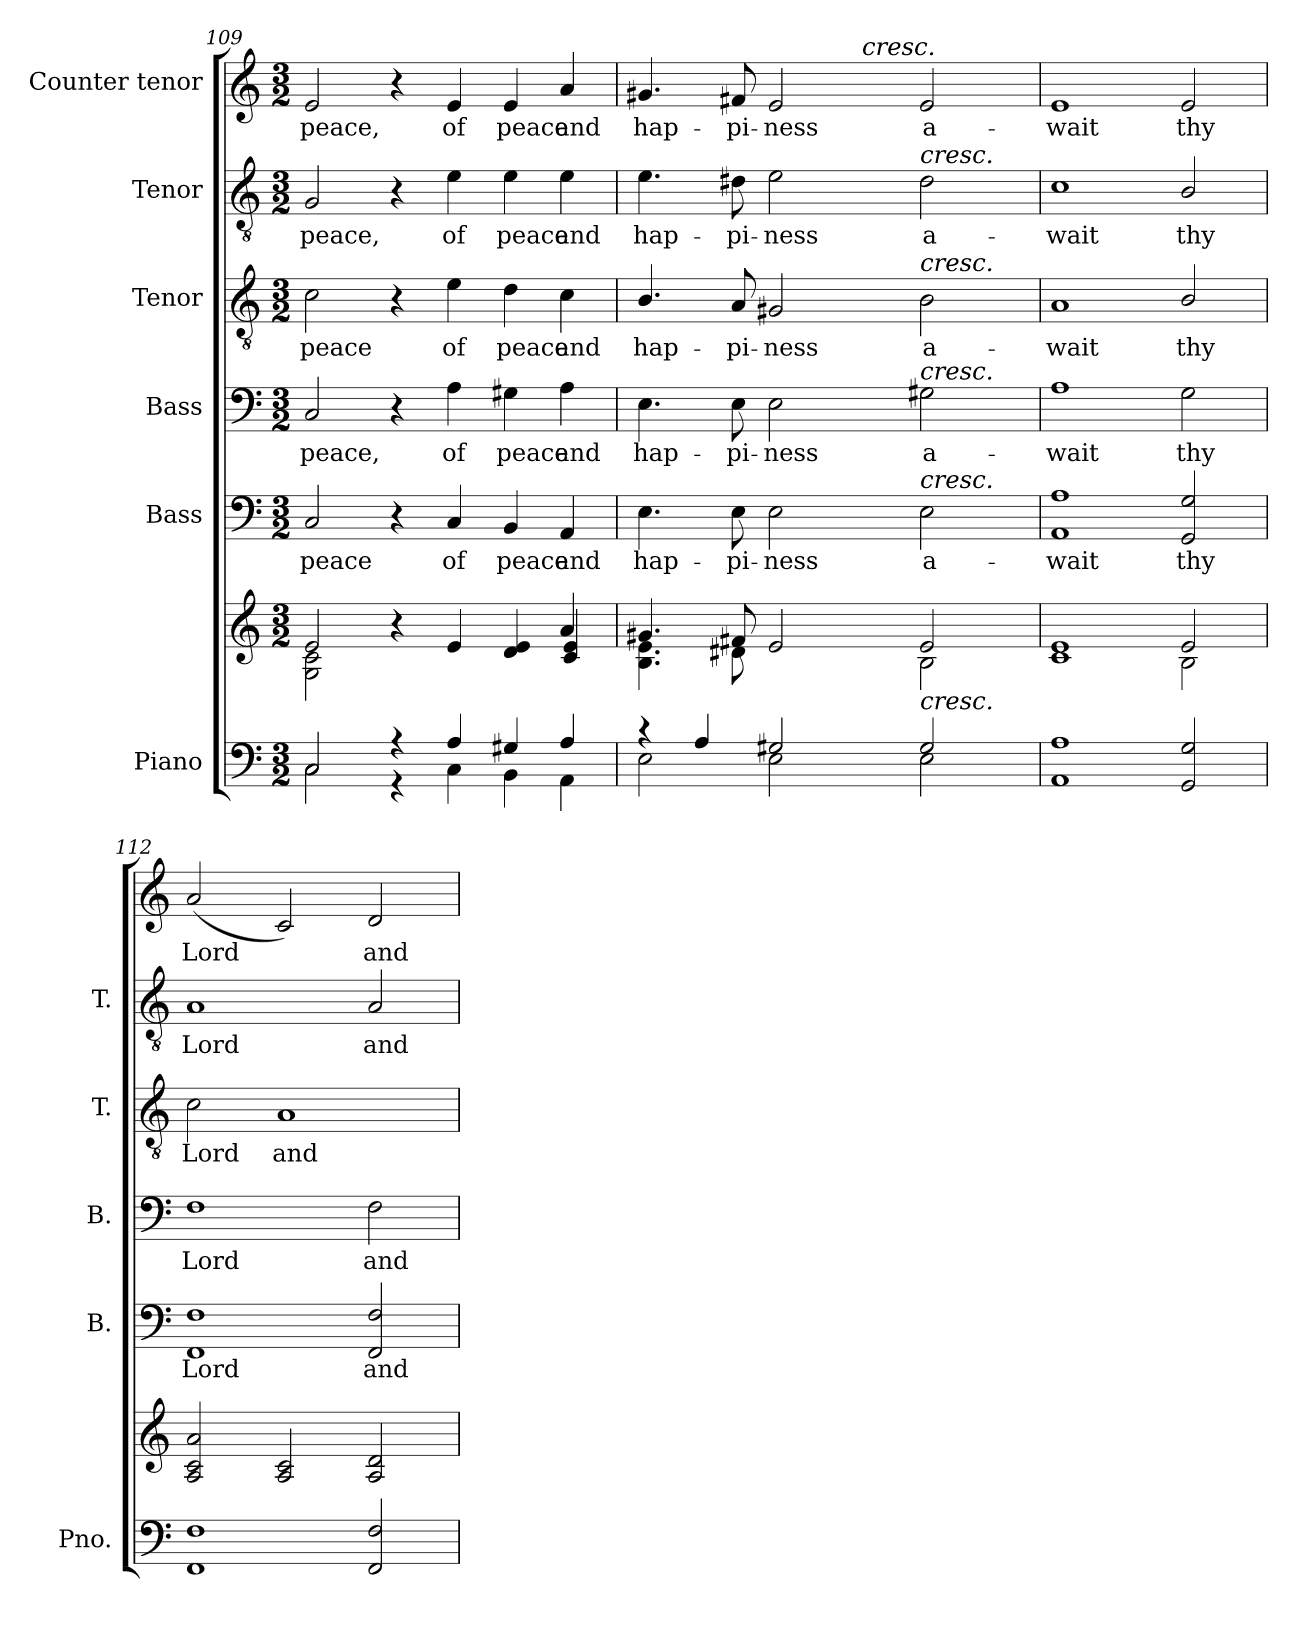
**kern	**kern	**kern	**text	**kern	**text	**kern	**text	**kern	**text	**kern	**text
*part6	*part6	*part5	*part5	*part4	*part4	*part3	*part3	*part2	*part2	*part1	*part1
*staff7	*staff6	*staff5	*staff5	*staff4	*staff4	*staff3	*staff3	*staff2	*staff2	*staff1	*staff1
*I"Piano	*	*I"Bass	*	*I"Bass	*	*I"Tenor	*	*I"Tenor	*	*I"Counter tenor	*
*I'Pno.	*	*I'B.	*	*I'B.	*	*I'T.	*	*I'T.	*	*	*
*clefF4	*clefG2	*clefF4	*	*clefF4	*	*clefGv2	*	*clefGv2	*	*clefG2	*
*	*	*	*	*	*	*ITrd7c12	*	*ITrd7c12	*	*	*
*k[]	*k[]	*k[]	*	*k[]	*	*k[]	*	*k[]	*	*k[]	*
*C:	*C:	*C:	*	*C:	*	*C:	*	*C:	*	*C:	*
*M3/2	*M3/2	*M3/2	*	*M3/2	*	*M3/2	*	*M3/2	*	*M3/2	*
=109	=109	=109	=109	=109	=109	=109	=109	=109	=109	=109	=109
*^	*^	*	*	*	*	*	*	*	*	*	*
!	!	!	!	!	!LO:LY:b:color=#000000	!	!	!	!	!	!	!	!
!	!	!	!	!	!	!	!LO:LY:b:color=#000000	!	!	!	!	!	!
!	!	!	!	!	!	!	!	!	!LO:LY:b:color=#000000	!	!	!	!
!	!	!	!	!	!	!	!	!	!	!	!LO:LY:b:color=#000000	!	!
!	!	!	!	!	!	!	!	!	!	!	!	!	!LO:LY:b:color=#000000
2Ci/	2Ci\	2ei/	2Gi\ 2ci	2Ci/	peace	2Ci/	peace,	2Ci\	peace	2GGi/	peace,	2ei/	peace,
4r	4r	4r	4ryy	4r	.	4r	.	4r	.	4r	.	4r	.
!	!	!	!	!	!LO:LY:b:color=#000000	!	!	!	!	!	!	!	!
!	!	!	!	!	!	!	!LO:LY:b:color=#000000	!	!	!	!	!	!
!	!	!	!	!	!	!	!	!	!LO:LY:b:color=#000000	!	!	!	!
!	!	!	!	!	!	!	!	!	!	!	!LO:LY:b:color=#000000	!	!
!	!	!	!	!	!	!	!	!	!	!	!	!	!LO:LY:b:color=#000000
4Ai/	4Ci\	4ei/	4ryy	4Ci/	of	4Ai\	of	4Ei\	of	4Ei\	of	4ei/	of
!	!	!	!	!	!LO:LY:b:color=#000000	!	!	!	!	!	!	!	!
!	!	!	!	!	!	!	!LO:LY:b:color=#000000	!	!	!	!	!	!
!	!	!	!	!	!	!	!	!	!LO:LY:b:color=#000000	!	!	!	!
!	!	!	!	!	!	!	!	!	!	!	!LO:LY:b:color=#000000	!	!
!	!	!	!	!	!	!	!	!	!	!	!	!	!LO:LY:b:color=#000000
4G#Xi/	4BBi\	4di/ 4ei	4ryy	4BBi/	peace	4G#Xi\	peace	4Di\	peace	4Ei\	peace	4ei/	peace
!	!	!	!	!	!LO:LY:b:color=#000000	!	!	!	!	!	!	!	!
!	!	!	!	!	!	!	!LO:LY:b:color=#000000	!	!	!	!	!	!
!	!	!	!	!	!	!	!	!	!LO:LY:b:color=#000000	!	!	!	!
!	!	!	!	!	!	!	!	!	!	!	!LO:LY:b:color=#000000	!	!
!	!	!	!	!	!	!	!	!	!	!	!	!	!LO:LY:b:color=#000000
4Ai/	4AAi\	4ai/	4ci/ 4ei	4AAi/	and	4Ai\	and	4Ci\	and	4Ei\	and	4ai/	and
!!LO:LB:g=z
=110	=110	=110	=110	=110	=110	=110	=110	=110	=110	=110	=110	=110	=110
!	!	!	!	!	!LO:LY:b:color=#000000	!	!	!	!	!	!	!	!
!	!	!	!	!	!	!	!LO:LY:b:color=#000000	!	!	!	!	!	!
!	!	!	!	!	!	!	!	!	!LO:LY:b:color=#000000	!	!	!	!
!	!	!	!	!	!	!	!	!	!	!	!LO:LY:b:color=#000000	!	!
!	!	!	!	!	!	!	!	!	!	!	!	!	!LO:LY:b:color=#000000
*	*	*	*	*	*	*	*	*	*	*	*	*^	*
4r	2Ei\	4.g#Xi/	4.Bi\ 4.ei	4.Ei\	hap-	4.Ei\	hap-	4.BBi/	hap-	4.Ei\	hap-	4.g#Xi/	2ryy	hap-
4Ai/	.	.	.	.	.	.	.	.	.	.	.	.	.	.
!	!	!	!	!	!LO:LY:b:color=#000000	!	!	!	!	!	!	!	!	!
!	!	!	!	!	!	!	!LO:LY:b:color=#000000	!	!	!	!	!	!	!
!	!	!	!	!	!	!	!	!	!LO:LY:b:color=#000000	!	!	!	!	!
!	!	!	!	!	!	!	!	!	!	!	!LO:LY:b:color=#000000	!	!	!
!	!	!	!	!	!	!	!	!	!	!	!	!	!	!LO:LY:b:color=#000000
.	.	8f#Xi/	8d#Xi\	8Ei\	-pi-	8Ei\	-pi-	8AAi/	-pi-	8D#Xi\	-pi-	8f#Xi/	.	-pi-
!	!	!	!	!	!LO:LY:b:color=#000000	!	!	!	!	!	!	!	!	!
!	!	!	!	!	!	!	!LO:LY:b:color=#000000	!	!	!	!	!	!	!
!	!	!	!	!	!	!	!	!	!LO:LY:b:color=#000000	!	!	!	!	!
!	!	!	!	!	!	!	!	!	!	!	!LO:LY:b:color=#000000	!	!	!
!	!	!	!	!	!	!	!	!	!	!	!	!	!	!LO:LY:b:color=#000000
2G#Xi/	2Ei\	2ei/	2ryy	2Ei\	-ness	2Ei\	-ness	2GG#Xi/	-ness	2Ei\	-ness	2ei/	8ryy	-ness
.	.	.	.	.	.	.	.	.	.	.	.	.	16ryy	.
.	.	.	.	.	.	.	.	.	.	.	.	.	32ryy	.
.	.	.	.	.	.	.	.	.	.	.	.	.	64ryy	.
.	.	.	.	.	.	.	.	.	.	.	.	.	256.ryy	.
!	!	!	!	!	!	!	!	!	!	!	!	!	!LO:TX:a:i:t=cresc.	!
.	.	.	.	.	.	.	.	.	.	.	.	.	2ryy	.
!	!	!	!	!	!LO:LY:b:color=#000000	!	!	!	!	!	!	!	!	!
!	!	!	!	!	!	!	!LO:LY:b:color=#000000	!	!	!	!	!	!	!
!	!	!	!	!	!	!	!	!	!LO:LY:b:color=#000000	!	!	!	!	!
!	!	!	!	!	!	!	!	!	!	!	!LO:LY:b:color=#000000	!	!	!
!	!	!	!	!	!	!	!	!	!	!LO:TX:a:i:t=cresc.	!	!	!	!
!	!	!	!	!	!	!	!	!LO:TX:a:i:t=cresc.	!	!	!	!	!	!
!	!	!	!	!	!	!LO:TX:a:i:t=cresc.	!	!	!	!	!	!	!	!
!	!	!	!	!LO:TX:i:t=cresc.	!	!	!	!	!	!	!	!	!	!
!LO:TX:a:i:t=cresc.	!	!	!	!	!	!	!	!	!	!	!	!	!	!
!	!	!	!	!	!	!	!	!	!	!	!	!	!	!LO:LY:b:color=#000000
2G#i/	2Ei\	2ei/	2Bi\	2Ei\	a-	2G#Xi\	a-	2BBi\	a-	2D#i\	a-	2ei/	.	a-
.	.	.	.	.	.	.	.	.	.	.	.	.	4ryy	.
.	.	.	.	.	.	.	.	.	.	.	.	.	128ryy	.
.	.	.	.	.	.	.	.	.	.	.	.	.	512ryy	.
*v	*v	*	*	*	*	*	*	*	*	*	*	*v	*v	*
=111	=111	=111	=111	=111	=111	=111	=111	=111	=111	=111	=111	=111
*^	*	*	*	*	*	*	*	*	*	*	*^	*
!	!	!	!	!	!LO:LY:b:color=#000000	!	!	!	!	!	!	!	!	!
*v	*v	*	*	*	*	*	*	*	*	*	*	*v	*v	*
*^	*	*	*	*	*	*	*	*	*	*	*^	*
!	!	!	!	!	!	!	!LO:LY:b:color=#000000	!	!	!	!	!	!	!
*v	*v	*	*	*	*	*	*	*	*	*	*	*v	*v	*
*^	*	*	*	*	*	*	*	*	*	*	*^	*
!	!	!	!	!	!	!	!	!	!LO:LY:b:color=#000000	!	!	!	!	!
*v	*v	*	*	*	*	*	*	*	*	*	*	*v	*v	*
*^	*	*	*	*	*	*	*	*	*	*	*^	*
!	!	!	!	!	!	!	!	!	!	!	!LO:LY:b:color=#000000	!	!	!
*v	*v	*	*	*	*	*	*	*	*	*	*	*v	*v	*
*^	*	*	*	*	*	*	*	*	*	*	*^	*
!	!	!	!	!	!	!	!	!	!	!	!	!	!	!LO:LY:b:color=#000000
*v	*v	*	*	*	*	*	*	*	*	*	*	*v	*v	*
1AAi 1Ai	1ei	1ci	1AAi 1Ai	-wait	1Ai	-wait	1AAi	-wait	1Ci	-wait	1ei	-wait
!	!	!	!	!LO:LY:b:color=#000000	!	!	!	!	!	!	!	!
!	!	!	!	!	!	!LO:LY:b:color=#000000	!	!	!	!	!	!
!	!	!	!	!	!	!	!	!LO:LY:b:color=#000000	!	!	!	!
!	!	!	!	!	!	!	!	!	!	!LO:LY:b:color=#000000	!	!
!	!	!	!	!	!	!	!	!	!	!	!	!LO:LY:b:color=#000000
2GGi/ 2Gi	2ei/	2Bi\	2GGi/ 2Gi	thy	2Gi\	thy	2BBi/	thy	2BBi/	thy	2ei/	thy
*	*v	*v	*	*	*	*	*	*	*	*	*	*
=112	=112	=112	=112	=112	=112	=112	=112	=112	=112	=112	=112
*	*^	*	*	*	*	*	*	*	*	*	*
!	!	!	!	!LO:LY:b:color=#000000	!	!	!	!	!	!	!	!
*	*v	*v	*	*	*	*	*	*	*	*	*	*
*	*^	*	*	*	*	*	*	*	*	*	*
!	!	!	!	!	!	!LO:LY:b:color=#000000	!	!	!	!	!	!
*	*v	*v	*	*	*	*	*	*	*	*	*	*
*	*^	*	*	*	*	*	*	*	*	*	*
!	!	!	!	!	!	!	!	!LO:LY:b:color=#000000	!	!	!	!
*	*v	*v	*	*	*	*	*	*	*	*	*	*
*	*^	*	*	*	*	*	*	*	*	*	*
!	!	!	!	!	!	!	!	!	!	!LO:LY:b:color=#000000	!	!
*	*v	*v	*	*	*	*	*	*	*	*	*	*
*	*^	*	*	*	*	*	*	*	*	*	*
!	!	!	!	!	!	!	!	!	!	!	!	!LO:LY:b:color=#000000
*	*v	*v	*	*	*	*	*	*	*	*	*	*
1FFi 1Fi	2Ai/ 2ci 2ai	1FFi 1Fi	Lord	1Fi	Lord	2Ci\	Lord	1AAi	Lord	(2ai/	Lord
!	!	!	!	!	!	!	!LO:LY:b:color=#000000	!	!	!	!
.	2Ai/ 2ci	.	.	.	.	1AAi	and	.	.	2ci/)	.
!	!	!	!LO:LY:b:color=#000000	!	!	!	!	!	!	!	!
!	!	!	!	!	!LO:LY:b:color=#000000	!	!	!	!	!	!
!	!	!	!	!	!	!	!	!	!LO:LY:b:color=#000000	!	!
!	!	!	!	!	!	!	!	!	!	!	!LO:LY:b:color=#000000
2FFi/ 2Fi	2Ai/ 2di	2FFi/ 2Fi	and	2Fi\	and	.	.	2AAi/	and	2di/	and
=	=	=	=	=	=	=	=	=	=	=	=
*-	*-	*-	*-	*-	*-	*-	*-	*-	*-	*-	*-
